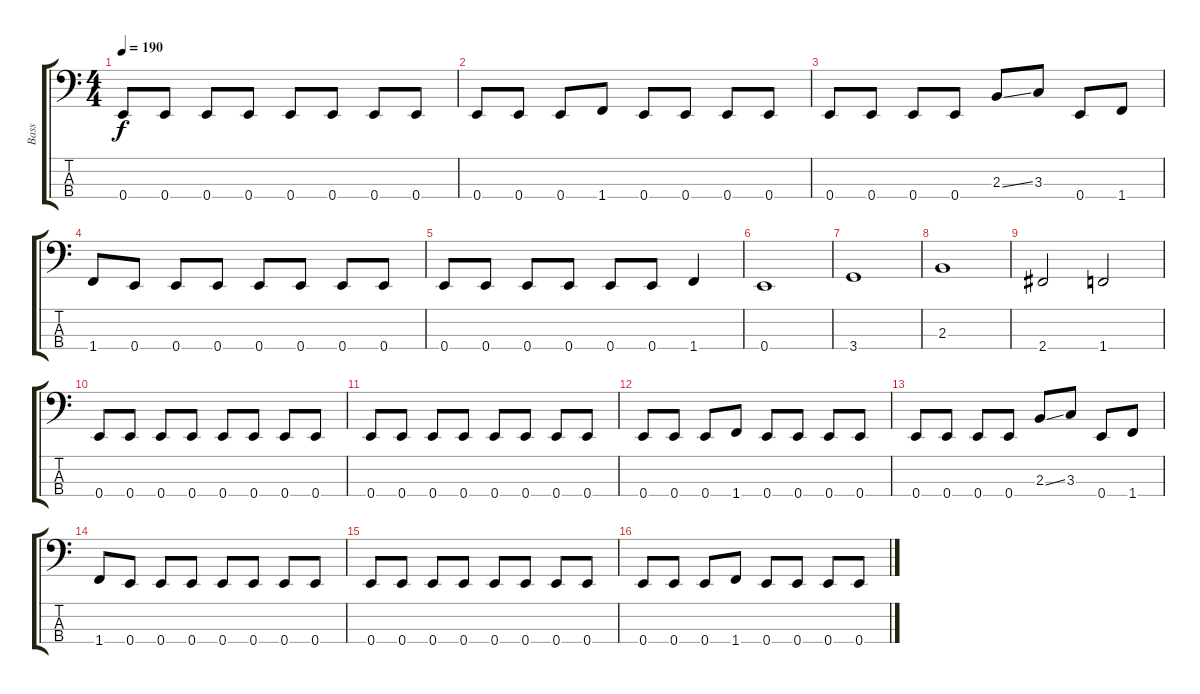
\track ("Bass" "Bass") {instrument electricbassfinger}
\staff {score tabs}
\tuning (G2 D2 A1 E1) {hide}
\ts (4 4)
\tempo 190
\clef f4
\ks c
0.4.8{dy f} 0.4.8 0.4.8 0.4.8 0.4.8 0.4.8 0.4.8 0.4.8 |
0.4.8 0.4.8 0.4.8 1.4.8 0.4.8 0.4.8 0.4.8 0.4.8 |
0.4.8 0.4.8 0.4.8 0.4.8 2.3{ss}.8 3.3.8 0.4.8 1.4.8 |
1.4.8 0.4.8 0.4.8 0.4.8 0.4.8 0.4.8 0.4.8 0.4.8 |
0.4.8 0.4.8 0.4.8 0.4.8 0.4.8 0.4.8 1.4.4 |
0.4.1 |
3.4.1 |
2.3.1 |
2.4.2 1.4.2 |
0.4.8 0.4.8 0.4.8 0.4.8 0.4.8 0.4.8 0.4.8 0.4.8 |
0.4.8 0.4.8 0.4.8 0.4.8 0.4.8 0.4.8 0.4.8 0.4.8 |
0.4.8 0.4.8 0.4.8 1.4.8 0.4.8 0.4.8 0.4.8 0.4.8 |
0.4.8 0.4.8 0.4.8 0.4.8 2.3{ss}.8 3.3.8 0.4.8 1.4.8 |
1.4.8 0.4.8 0.4.8 0.4.8 0.4.8 0.4.8 0.4.8 0.4.8 |
0.4.8 0.4.8 0.4.8 0.4.8 0.4.8 0.4.8 0.4.8 0.4.8 |
0.4.8 0.4.8 0.4.8 1.4.8 0.4.8 0.4.8 0.4.8 0.4.8
